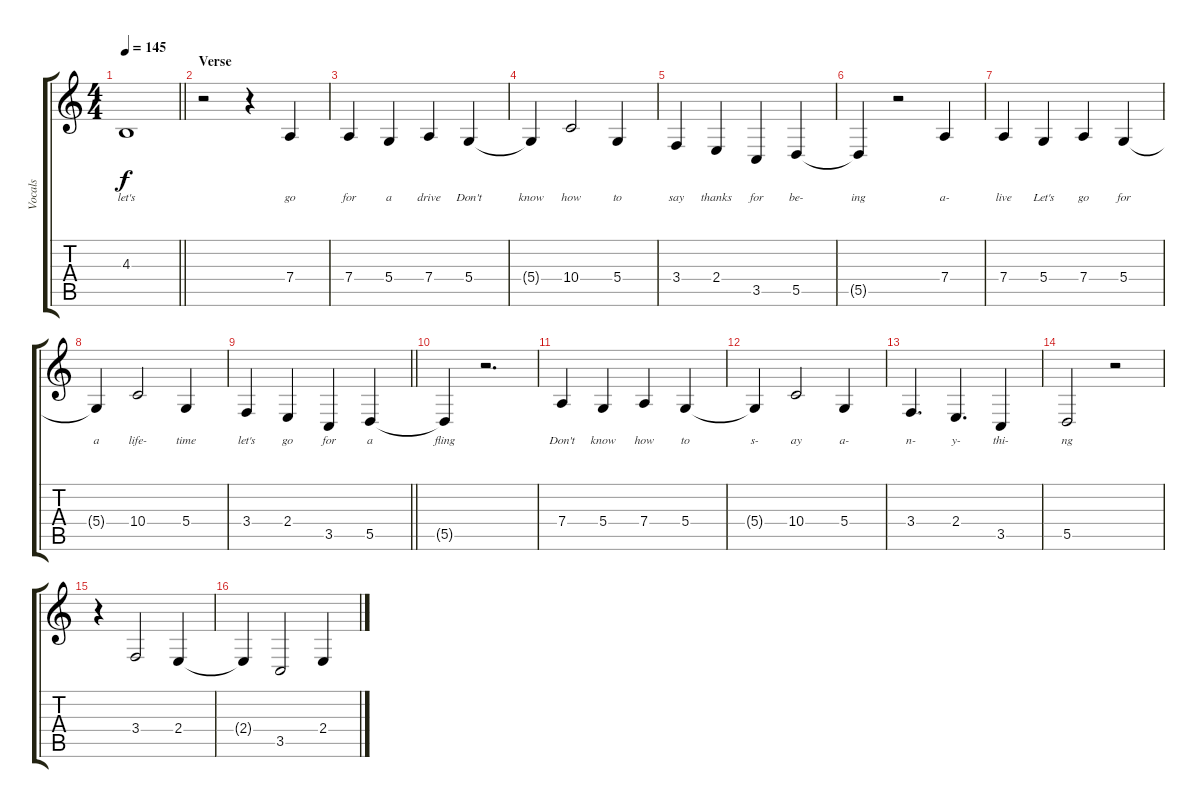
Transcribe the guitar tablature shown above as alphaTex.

\track ("Vocals" "Vocals") {instrument clarinet}
\staff {score tabs}
\tuning (E4 B3 G3 D3 A2 E2) {hide}
\ts (4 4)
\tempo 145
\clef g2
\barLineRight lightlight
\ks c
4.3.1{lyrics (0 "let's") lyrics (1 "") lyrics (2 "") lyrics (3 "") lyrics (4 "") dy f} |
\section ("" "Verse")
r.2 r.4 7.4.4{lyrics (0 "go") lyrics (1 "") lyrics (2 "") lyrics (3 "") lyrics (4 "")} |
7.4.4{lyrics (0 "for") lyrics (1 "") lyrics (2 "") lyrics (3 "") lyrics (4 "")} 5.4.4{lyrics (0 "a") lyrics (1 "") lyrics (2 "") lyrics (3 "") lyrics (4 "")} 7.4.4{lyrics (0 "drive") lyrics (1 "") lyrics (2 "") lyrics (3 "") lyrics (4 "")} 5.4.4{lyrics (0 "Don't") lyrics (1 "") lyrics (2 "") lyrics (3 "") lyrics (4 "")} |
5.4{t}.4{lyrics (0 "know") lyrics (1 "") lyrics (2 "") lyrics (3 "") lyrics (4 "")} 10.4.2{lyrics (0 "how") lyrics (1 "") lyrics (2 "") lyrics (3 "") lyrics (4 "")} 5.4.4{lyrics (0 "to") lyrics (1 "") lyrics (2 "") lyrics (3 "") lyrics (4 "")} |
3.4.4{lyrics (0 "say") lyrics (1 "") lyrics (2 "") lyrics (3 "") lyrics (4 "")} 2.4.4{lyrics (0 "thanks") lyrics (1 "") lyrics (2 "") lyrics (3 "") lyrics (4 "")} 3.5.4{lyrics (0 "for") lyrics (1 "") lyrics (2 "") lyrics (3 "") lyrics (4 "")} 5.5.4{lyrics (0 "be-") lyrics (1 "") lyrics (2 "") lyrics (3 "") lyrics (4 "")} |
5.5{t}.4{lyrics (0 "ing") lyrics (1 "") lyrics (2 "") lyrics (3 "") lyrics (4 "")} r.2 7.4.4{lyrics (0 "a-") lyrics (1 "") lyrics (2 "") lyrics (3 "") lyrics (4 "")} |
7.4.4{lyrics (0 "live") lyrics (1 "") lyrics (2 "") lyrics (3 "") lyrics (4 "")} 5.4.4{lyrics (0 "Let's") lyrics (1 "") lyrics (2 "") lyrics (3 "") lyrics (4 "")} 7.4.4{lyrics (0 "go") lyrics (1 "") lyrics (2 "") lyrics (3 "") lyrics (4 "")} 5.4.4{lyrics (0 "for") lyrics (1 "") lyrics (2 "") lyrics (3 "") lyrics (4 "")} |
5.4{t}.4{lyrics (0 "a") lyrics (1 "") lyrics (2 "") lyrics (3 "") lyrics (4 "")} 10.4.2{lyrics (0 "life-") lyrics (1 "") lyrics (2 "") lyrics (3 "") lyrics (4 "")} 5.4.4{lyrics (0 "time") lyrics (1 "") lyrics (2 "") lyrics (3 "") lyrics (4 "")} |
\barLineRight lightlight
3.4.4{lyrics (0 "let's") lyrics (1 "") lyrics (2 "") lyrics (3 "") lyrics (4 "")} 2.4.4{lyrics (0 "go") lyrics (1 "") lyrics (2 "") lyrics (3 "") lyrics (4 "")} 3.5.4{lyrics (0 "for") lyrics (1 "") lyrics (2 "") lyrics (3 "") lyrics (4 "")} 5.5.4{lyrics (0 "a") lyrics (1 "") lyrics (2 "") lyrics (3 "") lyrics (4 "")} |
5.5{t}.4{lyrics (0 "fling") lyrics (1 "") lyrics (2 "") lyrics (3 "") lyrics (4 "")} r.2{d} |
7.4.4{lyrics (0 "Don't") lyrics (1 "") lyrics (2 "") lyrics (3 "") lyrics (4 "")} 5.4.4{lyrics (0 "know") lyrics (1 "") lyrics (2 "") lyrics (3 "") lyrics (4 "")} 7.4.4{lyrics (0 "how") lyrics (1 "") lyrics (2 "") lyrics (3 "") lyrics (4 "")} 5.4.4{lyrics (0 "to") lyrics (1 "") lyrics (2 "") lyrics (3 "") lyrics (4 "")} |
5.4{t}.4{lyrics (0 "s-") lyrics (1 "") lyrics (2 "") lyrics (3 "") lyrics (4 "")} 10.4.2{lyrics (0 "ay") lyrics (1 "") lyrics (2 "") lyrics (3 "") lyrics (4 "")} 5.4.4{lyrics (0 "a-") lyrics (1 "") lyrics (2 "") lyrics (3 "") lyrics (4 "")} |
3.4.4{d lyrics (0 "n-") lyrics (1 "") lyrics (2 "") lyrics (3 "") lyrics (4 "")} 2.4.4{d lyrics (0 "y-") lyrics (1 "") lyrics (2 "") lyrics (3 "") lyrics (4 "")} 3.5.4{lyrics (0 "thi-") lyrics (1 "") lyrics (2 "") lyrics (3 "") lyrics (4 "")} |
5.5.2{lyrics (0 "ng") lyrics (1 "") lyrics (2 "") lyrics (3 "") lyrics (4 "")} r.2 |
r.4 3.4.2 2.4.4 |
2.4{t}.4 3.5.2 2.4.4
